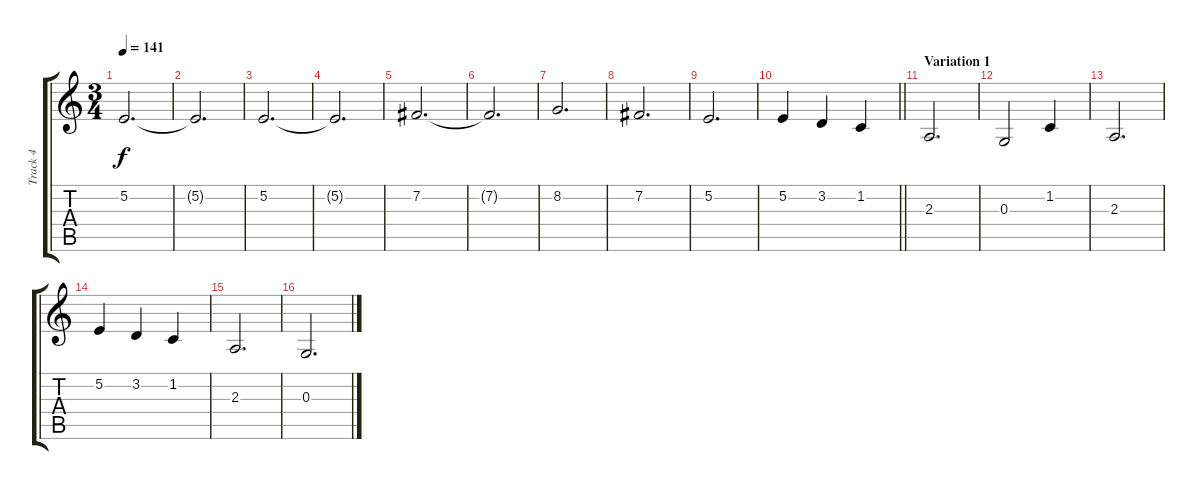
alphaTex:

\track ("Track 4" "Track 4") {instrument violin}
\staff {score tabs}
\tuning (E4 B3 G3 D3 A2 E2) {hide}
\ts (3 4)
\tempo 141
\clef g2
\ks c
5.2.2{d dy f} |
5.2{t}.2{d} |
5.2.2{d} |
5.2{t}.2{d} |
7.2.2{d} |
7.2{t}.2{d} |
8.2.2{d} |
7.2.2{d} |
5.2.2{d} |
\barLineRight lightlight
5.2.4 3.2.4 1.2.4 |
\section ("" "Variation 1")
2.3.2{d} |
0.3.2 1.2.4 |
2.3.2{d} |
5.2.4 3.2.4 1.2.4 |
2.3.2{d} |
0.3.2{d}
